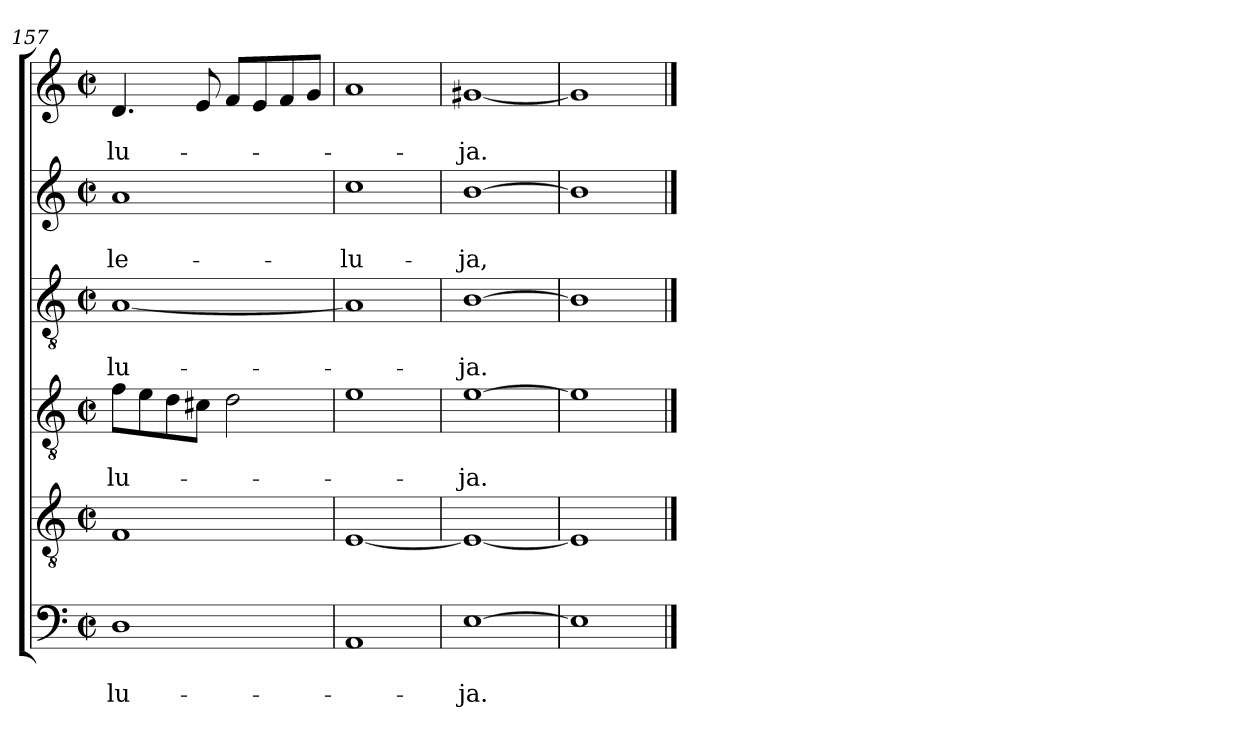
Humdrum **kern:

**kern	**text	**text	**kern	**kern	**text	**text	**kern	**text	**text	**kern	**text	**text	**kern	**text	**text
*part6	*part6	*part6	*part5	*part4	*part4	*part4	*part3	*part3	*part3	*part2	*part2	*part2	*part1	*part1	*part1
*staff6	*staff6	*staff6	*staff5	*staff4	*staff4	*staff4	*staff3	*staff3	*staff3	*staff2	*staff2	*staff2	*staff1	*staff1	*staff1
*clefF4	*	*	*clefGv2	*clefGv2	*	*	*clefGv2	*	*	*clefG2	*	*	*clefG2	*	*
*k[]	*	*	*k[]	*k[]	*	*	*k[]	*	*	*k[]	*	*	*k[]	*	*
*C:	*	*	*C:	*C:	*	*	*C:	*	*	*C:	*	*	*C:	*	*
*M2/2	*	*	*M2/2	*M2/2	*	*	*M2/2	*	*	*M2/2	*	*	*M2/2	*	*
*met(c|)	*	*	*met(c|)	*met(c|)	*	*	*met(c|)	*	*	*met(c|)	*	*	*met(c|)	*	*
=157	=157	=157	=157	=157	=157	=157	=157	=157	=157	=157	=157	=157	=157	=157	=157
!	!	!LO:LY:b	!	!	!	!LO:LY:b	!	!	!LO:LY:b	!	!	!LO:LY:b	!	!	!LO:LY:b
1D	.	-lu-	1F	8f\L	.	-lu-	[1A	.	-lu-	1a	.	le-	4.d/	.	-lu-
.	.	.	.	8e\	.	.	.	.	.	.	.	.	.	.	.
.	.	.	.	8d\	.	.	.	.	.	.	.	.	.	.	.
.	.	.	.	8c#X\J	.	.	.	.	.	.	.	.	8e/	.	.
.	.	.	.	2d\	.	.	.	.	.	.	.	.	8f/L	.	.
.	.	.	.	.	.	.	.	.	.	.	.	.	8e/	.	.
.	.	.	.	.	.	.	.	.	.	.	.	.	8f/	.	.
.	.	.	.	.	.	.	.	.	.	.	.	.	8g/J	.	.
=158	=158	=158	=158	=158	=158	=158	=158	=158	=158	=158	=158	=158	=158	=158	=158
!	!	!	!	!	!	!	!	!	!	!	!	!LO:LY:b	!	!	!
1AA	.	.	[1E	1e	.	.	1A]	.	.	1cc	.	-lu-	1a	.	.
=159	=159	=159	=159	=159	=159	=159	=159	=159	=159	=159	=159	=159	=159	=159	=159
!	!	!LO:LY:b	!	!	!	!LO:LY:b	!	!	!LO:LY:b	!	!	!LO:LY:b	!	!	!LO:LY:b
[1E	.	-ja.	1E_	[1e	.	-ja.	[1B	.	-ja.	[1b	.	-ja,	[1g#X	.	-ja.
=160	=160	=160	=160	=160	=160	=160	=160	=160	=160	=160	=160	=160	=160	=160	=160
1E]	.	.	1E]	1e]	.	.	1B]	.	.	1b]	.	.	1g#]	.	.
==	==	==	==	==	==	==	==	==	==	==	==	==	==	==	==
*-	*-	*-	*-	*-	*-	*-	*-	*-	*-	*-	*-	*-	*-	*-	*-
